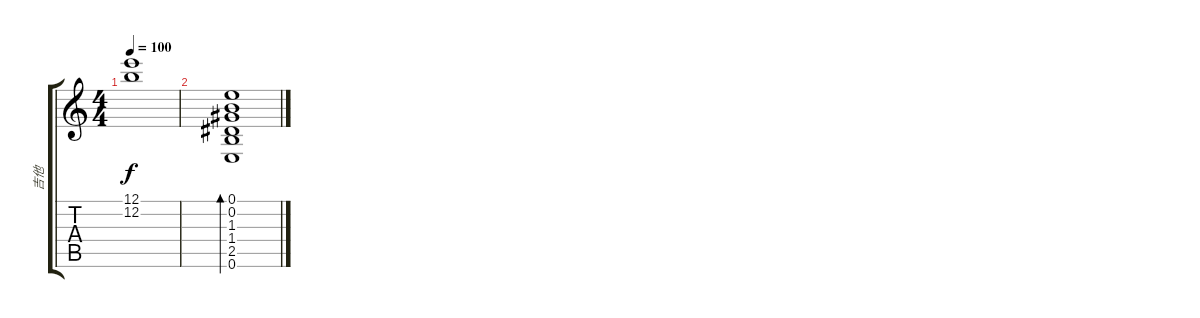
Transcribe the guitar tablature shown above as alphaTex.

\track ("吉他" "吉他") {instrument electricbasspick}
\staff {score tabs}
\tuning (E4 B3 G3 D3 A2 E2) {hide}
\ts (4 4)
\tempo 100
\clef g2
\ks c
(12.1{t} 12.2{t}).1{dy f} |
(0.1 0.2 1.3 1.4 2.5 0.6).1{bd 480}
